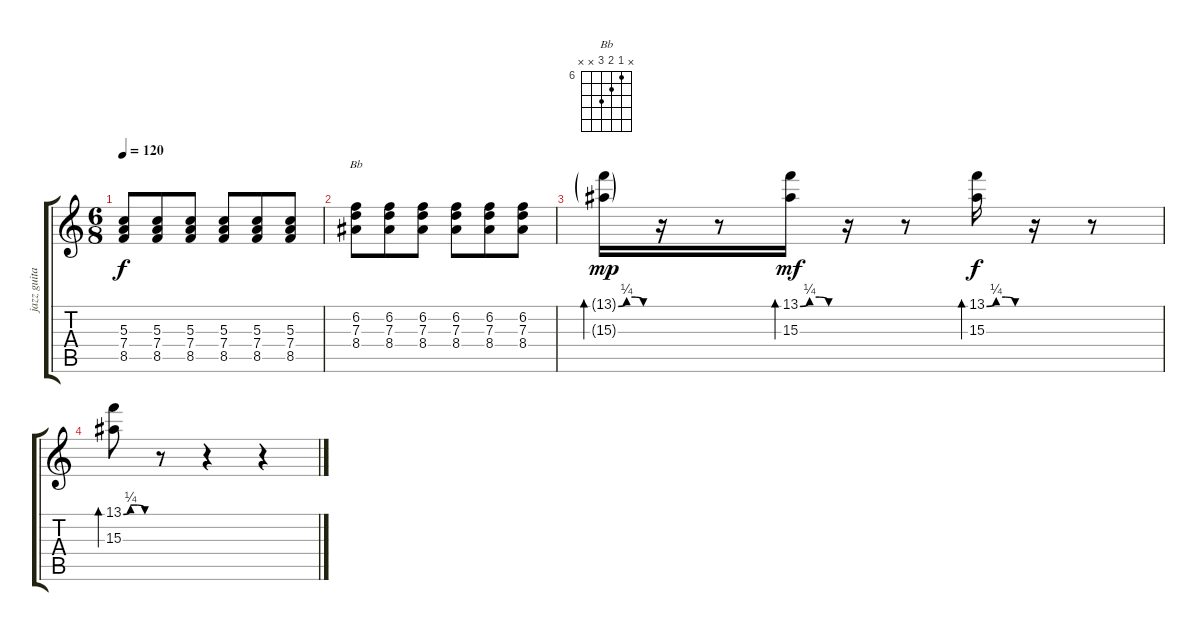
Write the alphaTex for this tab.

\track ("jazz guitar" "jazz guita") {instrument electricguitarjazz}
\staff {score tabs}
\tuning (E4 B3 G3 D3 A2 E2) {hide}
\chord ("Bb" x 6 7 8 x x) {firstfret 6}
\ts (6 8)
\tempo 120
\clef g2
\ks c
(5.3 7.4 8.5).8{dy f} (5.3 7.4 8.5).8 (5.3 7.4 8.5).8 (5.3 7.4 8.5).8 (5.3 7.4 8.5).8 (5.3 7.4 8.5).8 |
(6.2 7.3 8.4).8{ch "Bb"} (6.2 7.3 8.4).8 (6.2 7.3 8.4).8 (6.2 7.3 8.4).8 (6.2 7.3 8.4).8 (6.2 7.3 8.4).8 |
(13.1{be (custom 0 0 15 1 30 1 45 0 60 0) g} 15.3{g}).16{bd 480 dy mp} r.16 r.8 (13.1{be (custom 0 0 15 1 30 1 45 0 60 0)} 15.3).16{bd 480 dy mf} r.16 r.8 (13.1{be (custom 0 0 15 1 30 1 45 0 60 0)} 15.3).16{bd 480 dy f} r.16 r.8 |
(13.1{be (custom 0 0 15 1 30 1 45 0 60 0)} 15.3).8{bd 120} r.8 r.4 r.4
